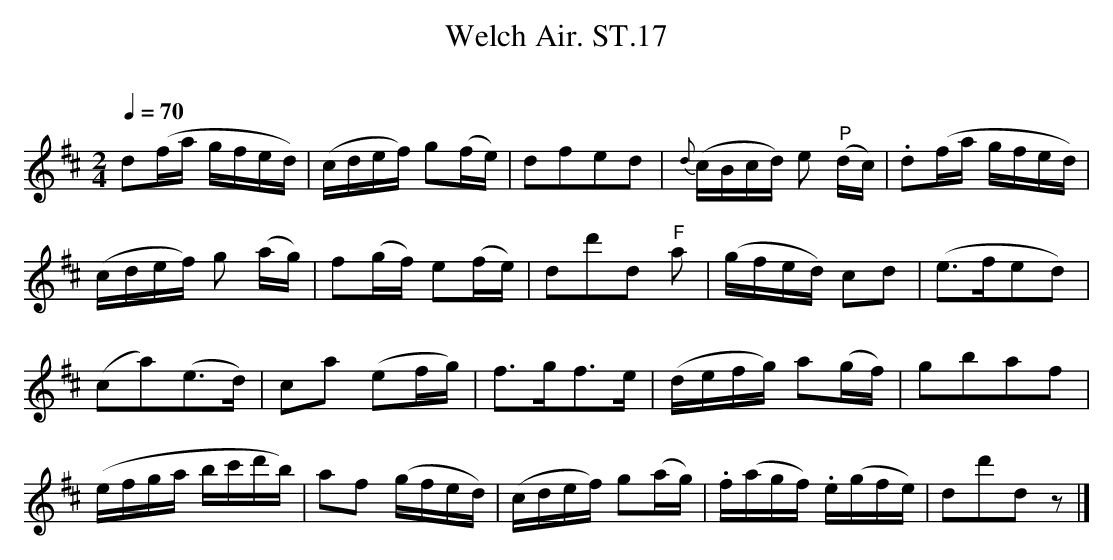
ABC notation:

X:1
T:Welch Air. ST.17
M:2/4
L:1/16
Q:1/4=70
O:
K:D
d2(fa gfed)|(cdef) g2(fe)|d2f2e2d2|{d}(cBcd) e2 "^P"(dc)|.d2(fa gfed)|
(cdef) g2 (ag)|f2(gf) e2(fe)|d2d'2d2 "^F"a2|(gfed) c2d2|(e3fe2d2)|
(c2a2)(e3d)|c2a2 (e2fg)|f3gf3e|(defg) a2(gf)|g2b2a2f2|
(efga bc'd'b)|a2f2 (gfed)|(cdef) g2(ag)|.f(agf) .e(gfe)|d2d'2d2z2|]
